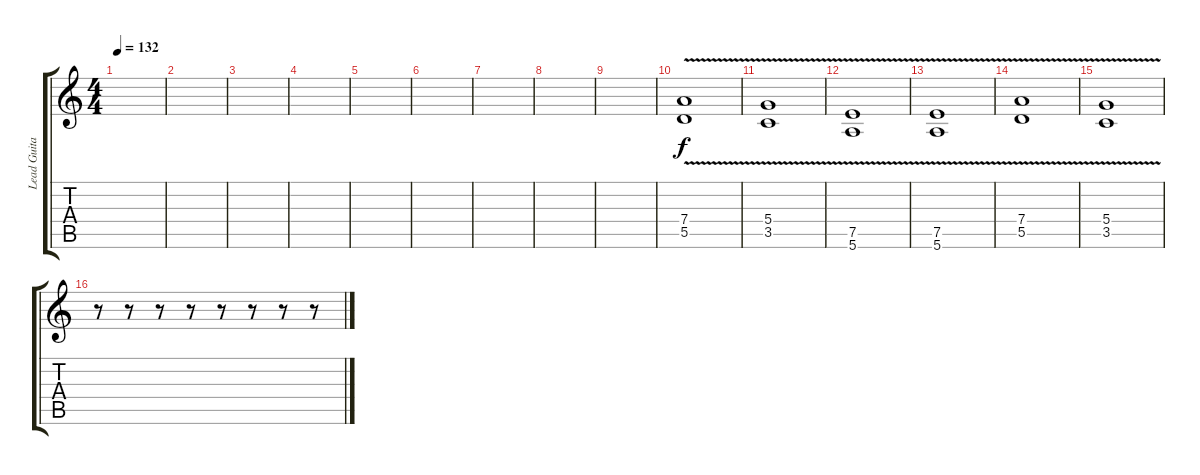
\track ("Lead Guitar" "Lead Guita") {instrument overdrivenguitar}
\staff {score tabs}
\tuning (E4 B3 G3 D3 A2 E2) {hide}
\ts (4 4)
\tempo 132
\clef g2
\ks c
|
|
|
|
|
|
|
|
|
(7.4 5.5{v}).1 |
(5.4 3.5{v}).1 |
(7.5{v} 5.6).1 |
(7.5{v} 5.6{v}).1 |
(7.4 5.5{v}).1 |
(5.4 3.5{v}).1 |
r.8 r.8 r.8 r.8 r.8 r.8 r.8 r.8
